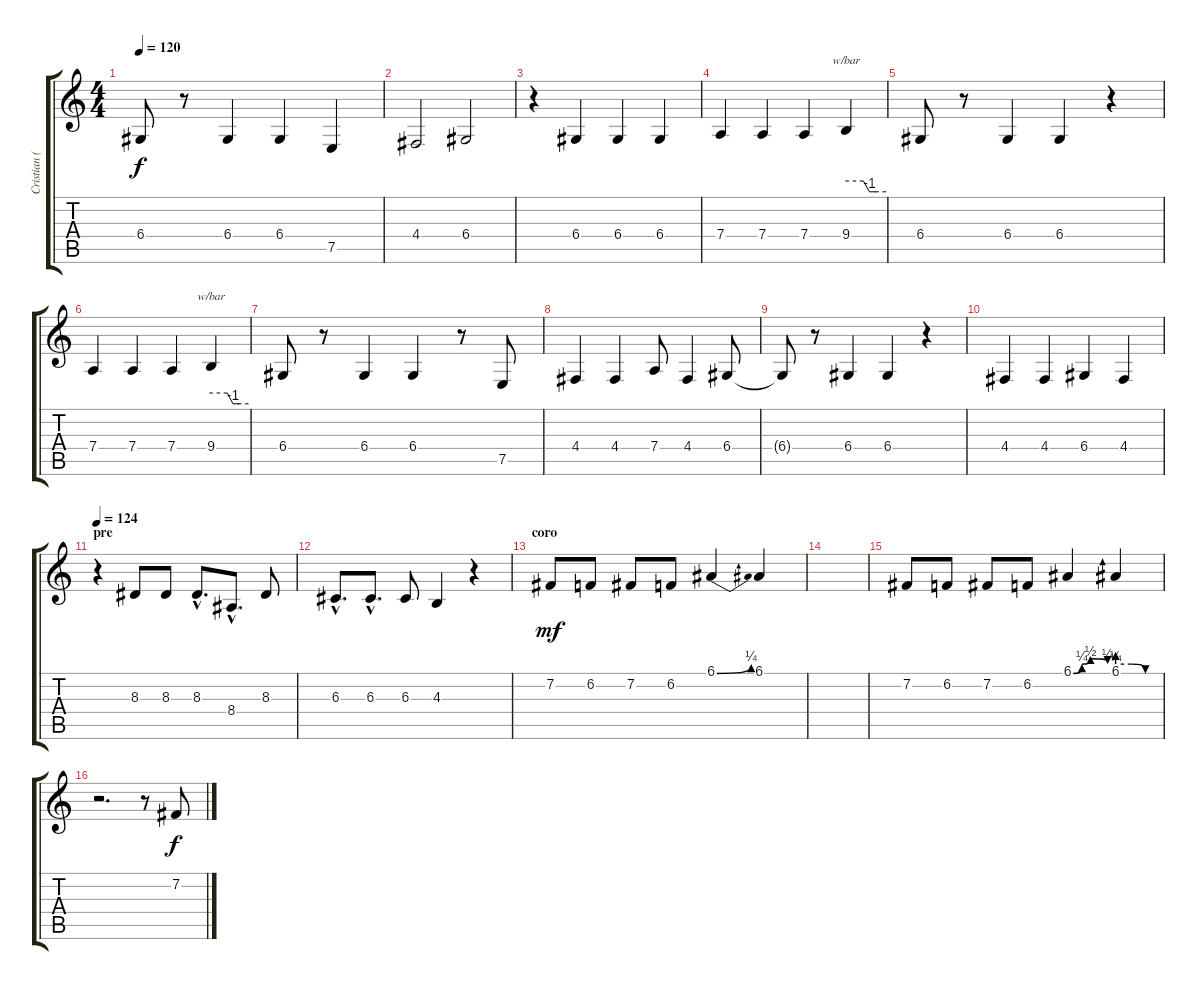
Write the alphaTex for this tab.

\track ("Cristian (voz)" "Cristian (") {instrument lead6voice}
\staff {score tabs}
\tuning (E4 B3 G3 D3 A2 E2) {hide}
\ts (4 4)
\tempo 120
\clef g2
\ks c
6.4{t}.8{dy f} r.8 6.4.4 6.4.4 7.5.4 |
4.4.2 6.4.2 |
r.4 6.4.4 6.4.4 6.4.4 |
7.4.4 7.4.4 7.4.4 9.4.4{tbe (custom default 0 0 26 0 35 -4 45 -4 60 -4)} |
6.4.8 r.8 6.4.4 6.4.4 r.4 |
7.4.4 7.4.4 7.4.4 9.4.4{tbe (custom default 0 0 26 0 35 -4 45 -4 60 -4)} |
6.4.8 r.8 6.4.4 6.4.4 r.8 7.5.8 |
4.4.4 4.4.4 7.4.8 4.4.4 6.4.8 |
6.4{t}.8 r.8 6.4.4 6.4.4 r.4 |
4.4.4 4.4.4 6.4.4 4.4.4 |
\section ("" "pre")
\tempo 124
r.4 8.3.8 8.3.8 8.3{hac}.8{d} 8.4{hac}.8{d} 8.3.8 |
6.3{hac}.8{d} 6.3{hac}.8{d} 6.3.8 4.3.4 r.4 |
\section ("" "coro")
7.2.8{dy mf} 6.2.8 7.2.8 6.2.8 6.1{be (bend 0 0 60 1)}.4 6.1.4 |
|
7.2.8 6.2.8 7.2.8 6.2.8 6.1{be (custom 0 0 15 1 30 2 60 1)}.4 6.1{be (custom 0 1 20 1 40 0 60 0)}.4 |
r.2{d} r.8 7.2{sl}.8{dy f}
